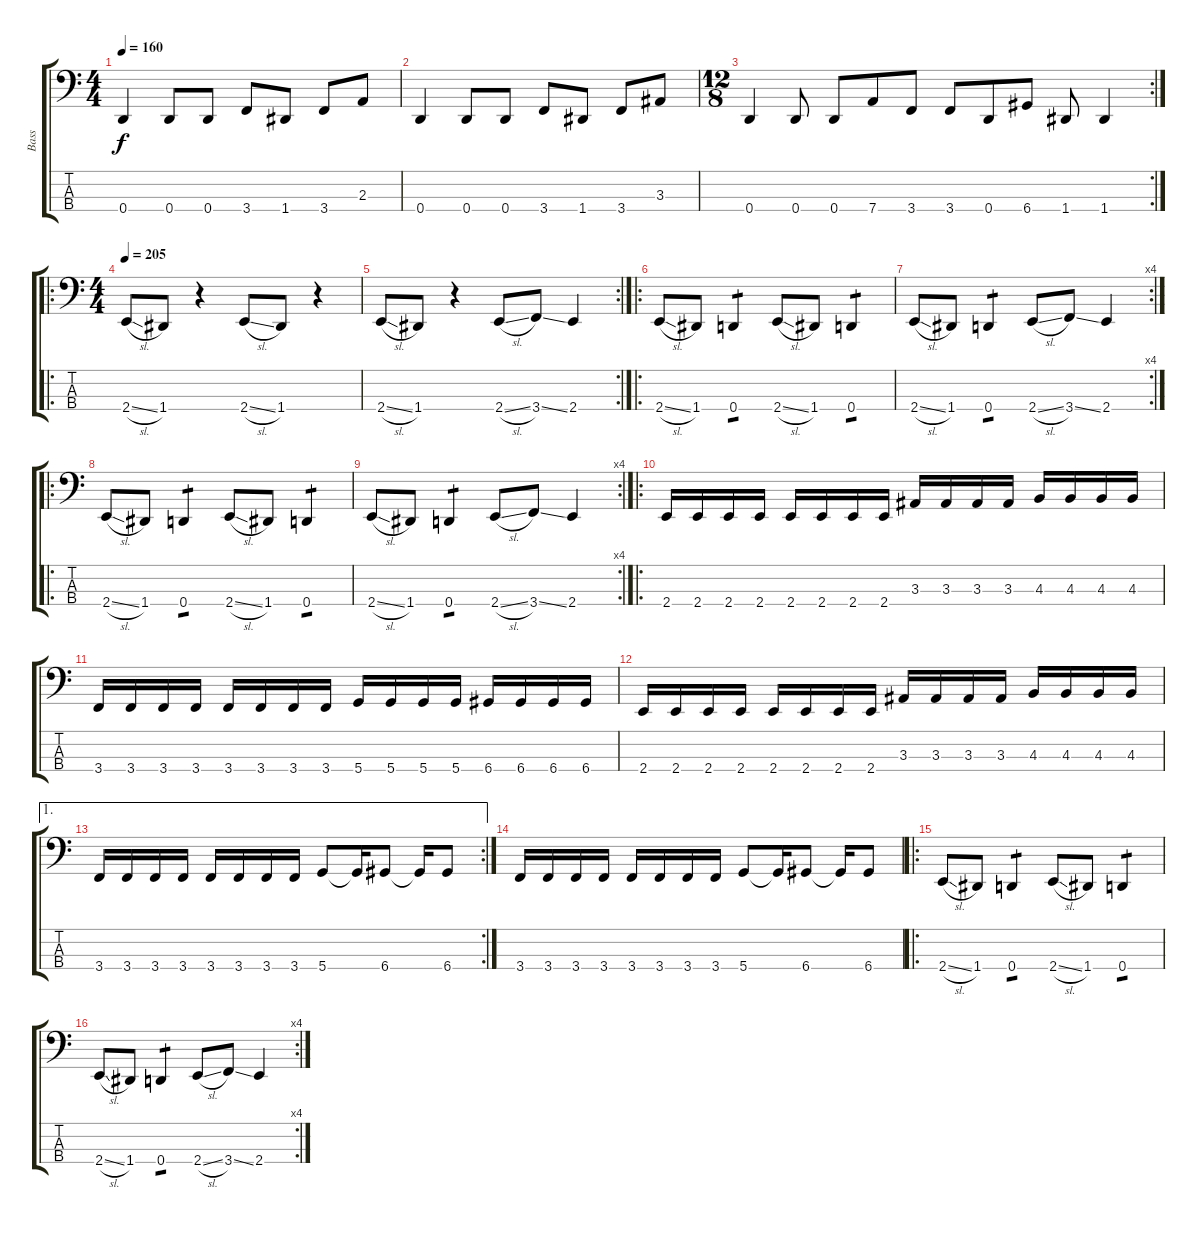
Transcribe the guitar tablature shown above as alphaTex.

\track ("Bass" "Bass") {instrument electricbasspick}
\staff {score tabs}
\tuning (F2 C2 G1 D1) {hide}
\ts (4 4)
\tempo 160
\clef f4
\ks c
0.4.4{dy f} 0.4.8 0.4.8 3.4.8 1.4.8 3.4.8 2.3.8 |
0.4.4 0.4.8 0.4.8 3.4.8 1.4.8 3.4.8 3.3.8 |
\rc 2
\ts (12 8)
0.4.4 0.4.8 0.4.8 7.4.8 3.4.8 3.4.8 0.4.8 6.4.8 1.4.8 1.4.4 |
\ro
\ts (4 4)
\tempo 205
2.4{sl}.8 1.4.8 r.4 2.4{sl}.8 1.4.8 r.4 |
\rc 2
2.4{sl}.8 1.4.8 r.4 2.4{sl}.8 3.4{ss}.8 2.4.4 |
\ro
2.4{sl}.8 1.4.8 0.4.4{tp 1} 2.4{sl}.8 1.4.8 0.4.4{tp 1} |
\rc 4
2.4{sl}.8 1.4.8 0.4.4{tp 1} 2.4{sl}.8 3.4{ss}.8 2.4.4 |
\ro
2.4{sl}.8 1.4.8 0.4.4{tp 1} 2.4{sl}.8 1.4.8 0.4.4{tp 1} |
\rc 4
2.4{sl}.8 1.4.8 0.4.4{tp 1} 2.4{sl}.8 3.4{ss}.8 2.4.4 |
\ro
2.4.16 2.4.16 2.4.16 2.4.16 2.4.16 2.4.16 2.4.16 2.4.16 3.3.16 3.3.16 3.3.16 3.3.16 4.3.16 4.3.16 4.3.16 4.3.16 |
3.4.16 3.4.16 3.4.16 3.4.16 3.4.16 3.4.16 3.4.16 3.4.16 5.4.16 5.4.16 5.4.16 5.4.16 6.4.16 6.4.16 6.4.16 6.4.16 |
2.4.16 2.4.16 2.4.16 2.4.16 2.4.16 2.4.16 2.4.16 2.4.16 3.3.16 3.3.16 3.3.16 3.3.16 4.3.16 4.3.16 4.3.16 4.3.16 |
\ae 1
\rc 2
3.4.16 3.4.16 3.4.16 3.4.16 3.4.16 3.4.16 3.4.16 3.4.16 5.4.8 5.4{t}.16 6.4.8 6.4{t}.16 6.4.8 |
3.4.16 3.4.16 3.4.16 3.4.16 3.4.16 3.4.16 3.4.16 3.4.16 5.4.8 5.4{t}.16 6.4.8 6.4{t}.16 6.4.8 |
\ro
2.4{sl}.8 1.4.8 0.4.4{tp 1} 2.4{sl}.8 1.4.8 0.4.4{tp 1} |
\rc 4
2.4{sl}.8 1.4.8 0.4.4{tp 1} 2.4{sl}.8 3.4{ss}.8 2.4.4
